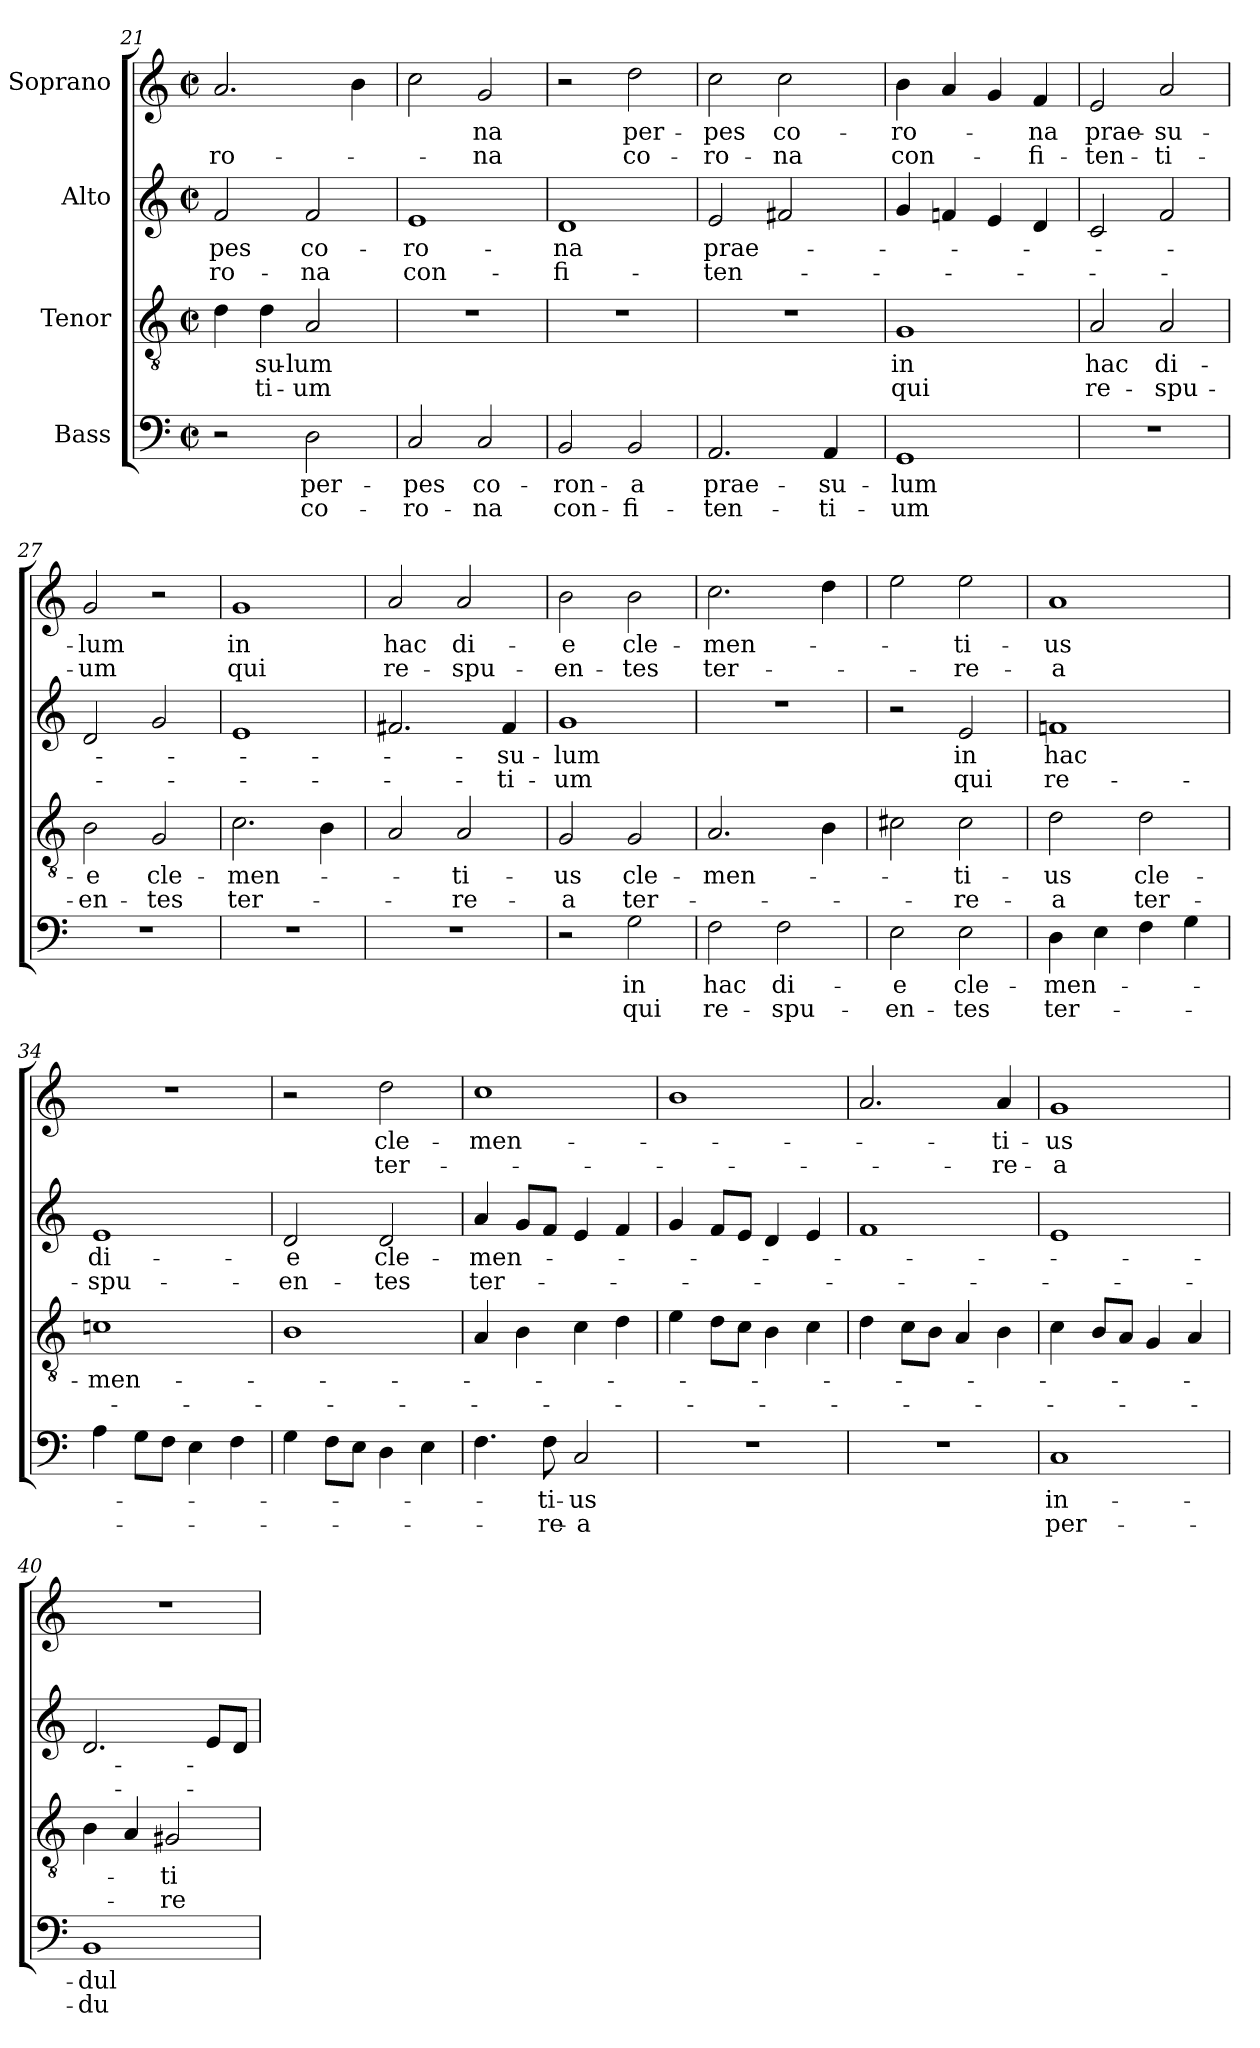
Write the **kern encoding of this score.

**kern	**text	**text	**kern	**text	**text	**kern	**text	**text	**kern	**text	**text
*part4	*part4	*part4	*part3	*part3	*part3	*part2	*part2	*part2	*part1	*part1	*part1
*staff4	*staff4	*staff4	*staff3	*staff3	*staff3	*staff2	*staff2	*staff2	*staff1	*staff1	*staff1
*I"Bass	*	*	*I"Tenor	*	*	*I"Alto	*	*	*I"Soprano	*	*
*clefF4	*	*	*clefGv2	*	*	*clefG2	*	*	*clefG2	*	*
*k[]	*	*	*k[]	*	*	*k[]	*	*	*k[]	*	*
*M2/2	*	*	*M2/2	*	*	*M2/2	*	*	*M2/2	*	*
*met(c|)	*	*	*met(c|)	*	*	*met(c|)	*	*	*met(c|)	*	*
=21	=21	=21	=21	=21	=21	=21	=21	=21	=21	=21	=21
!	!	!	!	!	!	!	!LO:LY:b	!LO:LY:b	!	!	!LO:LY:b
2r	.	.	4d\	.	.	2f/	-pes	-ro-	2.a/	.	-ro-
!	!	!	!	!LO:LY:b	!LO:LY:b	!	!	!	!	!	!
.	.	.	4d\	-su-	-ti-	.	.	.	.	.	.
!	!LO:LY:b	!LO:LY:b	!	!LO:LY:b	!LO:LY:b	!	!LO:LY:b	!LO:LY:b	!	!	!
2D\	per-	co-	2A/	-lum	-um	2f/	co-	-na	.	.	.
.	.	.	.	.	.	.	.	.	4b\	.	.
=22	=22	=22	=22	=22	=22	=22	=22	=22	=22	=22	=22
!	!LO:LY:b	!LO:LY:b	!	!	!	!	!LO:LY:b	!LO:LY:b	!	!	!
2C/	-pes	-ro-	1r	.	.	1e	-ro-	con-	2cc\	.	.
!	!LO:LY:b	!LO:LY:b	!	!	!	!	!	!	!	!LO:LY:b	!LO:LY:b
2C/	co-	-na	.	.	.	.	.	.	2g/	-na	-na
!!LO:PB:g=z
=23	=23	=23	=23	=23	=23	=23	=23	=23	=23	=23	=23
!	!LO:LY:b	!LO:LY:b	!	!	!	!	!LO:LY:b	!LO:LY:b	!	!	!
2BB/	-ron-	con-	1r	.	.	1d	-na	-fi-	2r	.	.
!	!LO:LY:b	!LO:LY:b	!	!	!	!	!	!	!	!LO:LY:b	!LO:LY:b
2BB/	-a	-fi-	.	.	.	.	.	.	2dd\	per-	co-
=24	=24	=24	=24	=24	=24	=24	=24	=24	=24	=24	=24
!	!LO:LY:b	!LO:LY:b	!	!	!	!	!LO:LY:b	!LO:LY:b	!	!LO:LY:b	!LO:LY:b
2.AA/	prae-	-ten-	1r	.	.	2e/	prae-	-ten-	2cc\	-pes	-ro-
!	!	!	!	!	!	!	!	!	!	!LO:LY:b	!LO:LY:b
.	.	.	.	.	.	2f#X/	.	.	2cc\	co-	-na
!	!LO:LY:b	!LO:LY:b	!	!	!	!	!	!	!	!	!
4AA/	-su-	-ti-	.	.	.	.	.	.	.	.	.
=25	=25	=25	=25	=25	=25	=25	=25	=25	=25	=25	=25
!	!LO:LY:b	!LO:LY:b	!	!LO:LY:b	!LO:LY:b	!	!	!	!	!LO:LY:b	!LO:LY:b
1GG	-lum	-um	1G	in	qui	4g/	.	.	4b\	-ro-	con-
.	.	.	.	.	.	4fn/	.	.	4a/	.	.
.	.	.	.	.	.	4e/	.	.	4g/	.	.
!	!	!	!	!	!	!	!	!	!	!LO:LY:b	!LO:LY:b
.	.	.	.	.	.	4d/	.	.	4f/	-na	-fi-
=26	=26	=26	=26	=26	=26	=26	=26	=26	=26	=26	=26
!	!	!	!	!LO:LY:b	!LO:LY:b	!	!	!	!	!LO:LY:b	!LO:LY:b
1r	.	.	2A/	hac	re-	2c/	.	.	2e/	prae-	-ten-
!	!	!	!	!LO:LY:b	!LO:LY:b	!	!	!	!	!LO:LY:b	!LO:LY:b
.	.	.	2A/	di-	-spu-	2f/	.	.	2a/	-su-	-ti-
=27	=27	=27	=27	=27	=27	=27	=27	=27	=27	=27	=27
!	!	!	!	!LO:LY:b	!LO:LY:b	!	!	!	!	!LO:LY:b	!LO:LY:b
1r	.	.	2B\	-e	-en-	2d/	.	.	2g/	-lum	-um
!	!	!	!	!LO:LY:b	!LO:LY:b	!	!	!	!	!	!
.	.	.	2G/	cle-	-tes	2g/	.	.	2r	.	.
=28	=28	=28	=28	=28	=28	=28	=28	=28	=28	=28	=28
!	!	!	!	!LO:LY:b	!LO:LY:b	!	!	!	!	!LO:LY:b	!LO:LY:b
1r	.	.	2.c\	-men-	ter-	1e	.	.	1g	in	qui
.	.	.	4B\	.	.	.	.	.	.	.	.
=29	=29	=29	=29	=29	=29	=29	=29	=29	=29	=29	=29
!	!	!	!	!	!	!	!	!	!	!LO:LY:b	!LO:LY:b
1r	.	.	2A/	.	.	2.f#X/	.	.	2a/	hac	re-
!	!	!	!	!LO:LY:b	!LO:LY:b	!	!	!	!	!LO:LY:b	!LO:LY:b
.	.	.	2A/	-ti-	-re-	.	.	.	2a/	di-	-spu-
!	!	!	!	!	!	!	!LO:LY:b	!LO:LY:b	!	!	!
.	.	.	.	.	.	4f#/	-su-	-ti-	.	.	.
=30	=30	=30	=30	=30	=30	=30	=30	=30	=30	=30	=30
!	!	!	!	!LO:LY:b	!LO:LY:b	!	!LO:LY:b	!LO:LY:b	!	!LO:LY:b	!LO:LY:b
2r	.	.	2G/	-us	-a	1g	-lum	-um	2b\	-e	-en-
!	!LO:LY:b	!LO:LY:b	!	!LO:LY:b	!LO:LY:b	!	!	!	!	!LO:LY:b	!LO:LY:b
2G\	in	qui	2G/	cle-	ter-	.	.	.	2b\	cle-	-tes
=31	=31	=31	=31	=31	=31	=31	=31	=31	=31	=31	=31
!	!LO:LY:b	!LO:LY:b	!	!LO:LY:b	!	!	!	!	!	!LO:LY:b	!LO:LY:b
2F\	hac	re-	2.A/	-men-	.	1r	.	.	2.cc\	-men-	ter-
!	!LO:LY:b	!LO:LY:b	!	!	!	!	!	!	!	!	!
2F\	di-	-spu-	.	.	.	.	.	.	.	.	.
.	.	.	4B\	.	.	.	.	.	4dd\	.	.
=32	=32	=32	=32	=32	=32	=32	=32	=32	=32	=32	=32
!	!LO:LY:b	!LO:LY:b	!	!	!	!	!	!	!	!	!
2E\	-e	-en-	2c#X\	.	.	2r	.	.	2ee\	.	.
!	!LO:LY:b	!LO:LY:b	!	!LO:LY:b	!LO:LY:b	!	!LO:LY:b	!LO:LY:b	!	!LO:LY:b	!LO:LY:b
2E\	cle-	-tes	2c#\	-ti-	-re-	2e/	in	qui	2ee\	-ti-	-re-
=33	=33	=33	=33	=33	=33	=33	=33	=33	=33	=33	=33
!	!LO:LY:b	!LO:LY:b	!	!LO:LY:b	!LO:LY:b	!	!LO:LY:b	!LO:LY:b	!	!LO:LY:b	!LO:LY:b
4D\	-men-	ter-	2d\	-us	-a	1fn	hac	re-	1a	-us	-a
4E\	.	.	.	.	.	.	.	.	.	.	.
!	!	!	!	!LO:LY:b	!LO:LY:b	!	!	!	!	!	!
4F\	.	.	2d\	cle-	ter-	.	.	.	.	.	.
4G\	.	.	.	.	.	.	.	.	.	.	.
!!LO:LB:g=z
=34	=34	=34	=34	=34	=34	=34	=34	=34	=34	=34	=34
!	!	!	!	!LO:LY:b	!	!	!LO:LY:b	!LO:LY:b	!	!	!
4A\	.	.	1cn	-men-	.	1e	di-	-spu-	1r	.	.
8G\L	.	.	.	.	.	.	.	.	.	.	.
8F\J	.	.	.	.	.	.	.	.	.	.	.
4E\	.	.	.	.	.	.	.	.	.	.	.
4F\	.	.	.	.	.	.	.	.	.	.	.
=35	=35	=35	=35	=35	=35	=35	=35	=35	=35	=35	=35
!	!	!	!	!	!	!	!LO:LY:b	!LO:LY:b	!	!	!
4G\	.	.	1B	.	.	2d/	-e	-en-	2r	.	.
8F\L	.	.	.	.	.	.	.	.	.	.	.
8E\J	.	.	.	.	.	.	.	.	.	.	.
!	!	!	!	!	!	!	!LO:LY:b	!LO:LY:b	!	!LO:LY:b	!LO:LY:b
4D\	.	.	.	.	.	2d/	cle-	-tes	2dd\	cle-	ter-
4E\	.	.	.	.	.	.	.	.	.	.	.
=36	=36	=36	=36	=36	=36	=36	=36	=36	=36	=36	=36
!	!	!	!	!	!	!	!LO:LY:b	!LO:LY:b	!	!LO:LY:b	!
4.F\	.	.	4A/	.	.	4a/	-men-	ter-	1cc	-men-	.
.	.	.	4B\	.	.	8g/L	.	.	.	.	.
!	!LO:LY:b	!LO:LY:b	!	!	!	!	!	!	!	!	!
8F\	-ti-	-re-	.	.	.	8f/J	.	.	.	.	.
!	!LO:LY:b	!LO:LY:b	!	!	!	!	!	!	!	!	!
2C/	-us	-a	4c\	.	.	4e/	.	.	.	.	.
.	.	.	4d\	.	.	4f/	.	.	.	.	.
=37	=37	=37	=37	=37	=37	=37	=37	=37	=37	=37	=37
1r	.	.	4e\	.	.	4g/	.	.	1b	.	.
.	.	.	8d\L	.	.	8f/L	.	.	.	.	.
.	.	.	8c\J	.	.	8e/J	.	.	.	.	.
.	.	.	4B\	.	.	4d/	.	.	.	.	.
.	.	.	4c\	.	.	4e/	.	.	.	.	.
=38	=38	=38	=38	=38	=38	=38	=38	=38	=38	=38	=38
1r	.	.	4d\	.	.	1f	.	.	2.a/	.	.
.	.	.	8c\L	.	.	.	.	.	.	.	.
.	.	.	8B\J	.	.	.	.	.	.	.	.
.	.	.	4A/	.	.	.	.	.	.	.	.
!	!	!	!	!	!	!	!	!	!	!LO:LY:b	!LO:LY:b
.	.	.	4B\	.	.	.	.	.	4a/	-ti-	-re-
=39	=39	=39	=39	=39	=39	=39	=39	=39	=39	=39	=39
!	!LO:LY:b	!LO:LY:b	!	!	!	!	!	!	!	!LO:LY:b	!LO:LY:b
1C	in-	per-	4c\	.	.	1e	.	.	1g	-us	-a
.	.	.	8B/L	.	.	.	.	.	.	.	.
.	.	.	8A/J	.	.	.	.	.	.	.	.
.	.	.	4G/	.	.	.	.	.	.	.	.
.	.	.	4A/	.	.	.	.	.	.	.	.
=40	=40	=40	=40	=40	=40	=40	=40	=40	=40	=40	=40
!	!LO:LY:b	!LO:LY:b	!	!	!	!	!	!	!	!	!
1BB	-dul-	-du-	4B\	.	.	2.d/	.	.	1r	.	.
.	.	.	4A/	.	.	.	.	.	.	.	.
!	!	!	!	!LO:LY:b	!LO:LY:b	!	!	!	!	!	!
.	.	.	2G#X/	-ti-	-re-	.	.	.	.	.	.
.	.	.	.	.	.	8e/L	.	.	.	.	.
.	.	.	.	.	.	8d/J	.	.	.	.	.
=	=	=	=	=	=	=	=	=	=	=	=
*-	*-	*-	*-	*-	*-	*-	*-	*-	*-	*-	*-
